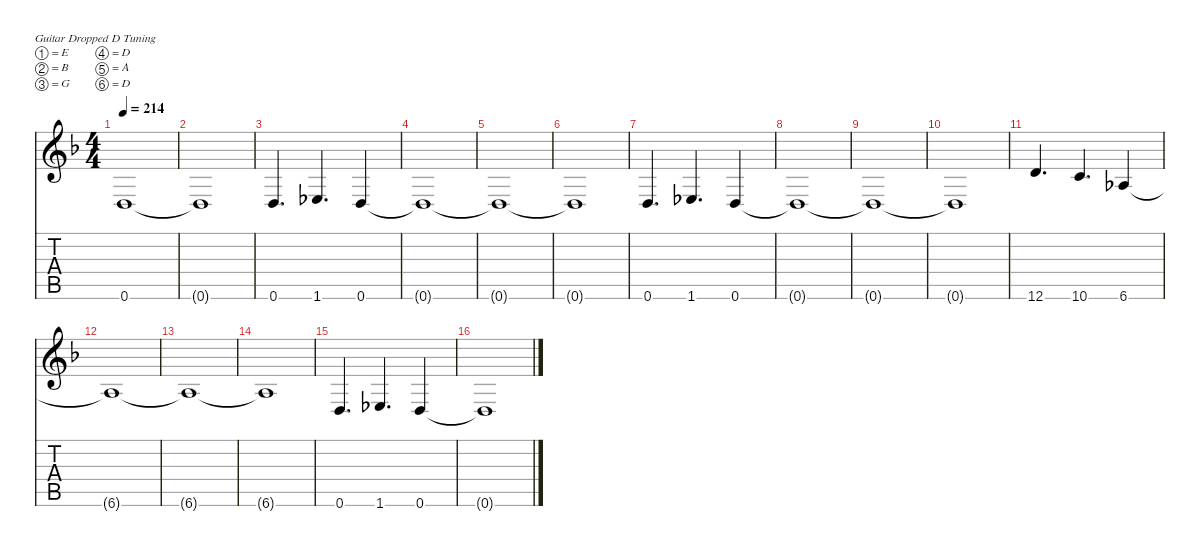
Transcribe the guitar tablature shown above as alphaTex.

\hideDynamics
\bracketExtendMode nobrackets
\singleTrackTrackNamePolicy hidden
\multiTrackTrackNamePolicy hidden
\firstSystemTrackNameMode fullname
\firstSystemTrackNameOrientation horizontal
\otherSystemsTrackNameOrientation horizontal
\track ("Guitar-spare" "E-Gt") {instrument distortionguitar}
\staff {score tabs}
\tuning (E4 B3 G3 D3 A2 D2)
\ts (4 4)
\tempo 214
\clef g2
\ks dminor
0.6{t acc forcenatural}.1{dy f beam Up} |
0.6{t acc forcenatural}.1{beam Up} |
0.6{acc forcenatural}.4{d beam Up} 1.6{acc b}.4{d beam Up} 0.6{acc forcenatural}.4{beam Up} |
0.6{t acc forcenatural}.1{beam Up} |
0.6{t acc forcenatural}.1{beam Up} |
0.6{t acc forcenatural}.1{beam Up} |
0.6{acc forcenatural}.4{d beam Up} 1.6{acc b}.4{d beam Up} 0.6{acc forcenatural}.4{beam Up} |
0.6{t acc forcenatural}.1{beam Up} |
0.6{t acc forcenatural}.1{beam Up} |
0.6{t acc forcenatural}.1{beam Up} |
12.6{acc forcenatural}.4{d beam Up} 10.6{acc forcenatural}.4{d beam Up} 6.6{acc b}.4{beam Up} |
6.6{t acc b}.1{beam Up} |
6.6{t acc b}.1{beam Up} |
6.6{t acc b}.1{beam Up} |
0.6{acc forcenatural}.4{d beam Up} 1.6{acc b}.4{d beam Up} 0.6{acc forcenatural}.4{beam Up} |
0.6{t acc forcenatural}.1{beam Up}
